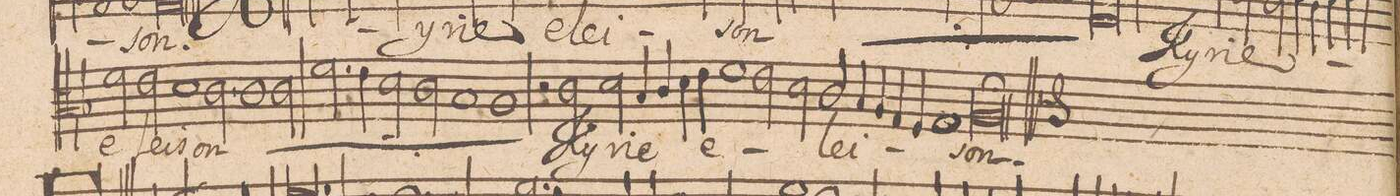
**kern	**text
*I"TENOR.	*
*clefC3	*
*k[b-]	*
*met(c|)	*
*M2/1	*
2f\	e-
2e\	.
=45-	=45-
1d\	-lei-
2c,<\	-son
*	*ij
1c\	Ky-
=46-	=46-
2c\	-ri-
2.f\	-e
4e\	e-
=47-	=47-
2d\	-lei-
2c\	.
1B-/	.
=48-	=48-
1A/	-son
*	*Xij
2r	.
2c\	Ky-
=49-	=49-
2d\	-ri-
4B-/	-e
4c/	.
4d\	.
4e\	.
1f\	e-
=50-	=50-
2e\	.
2d\	.
2c/	-lei-
=51-	=51-
4B-/	.
4A/	.
4G/	.
4F/	.
1G/	.
=52-	=52-
0A/;	-son.
==	==
*-	*-
